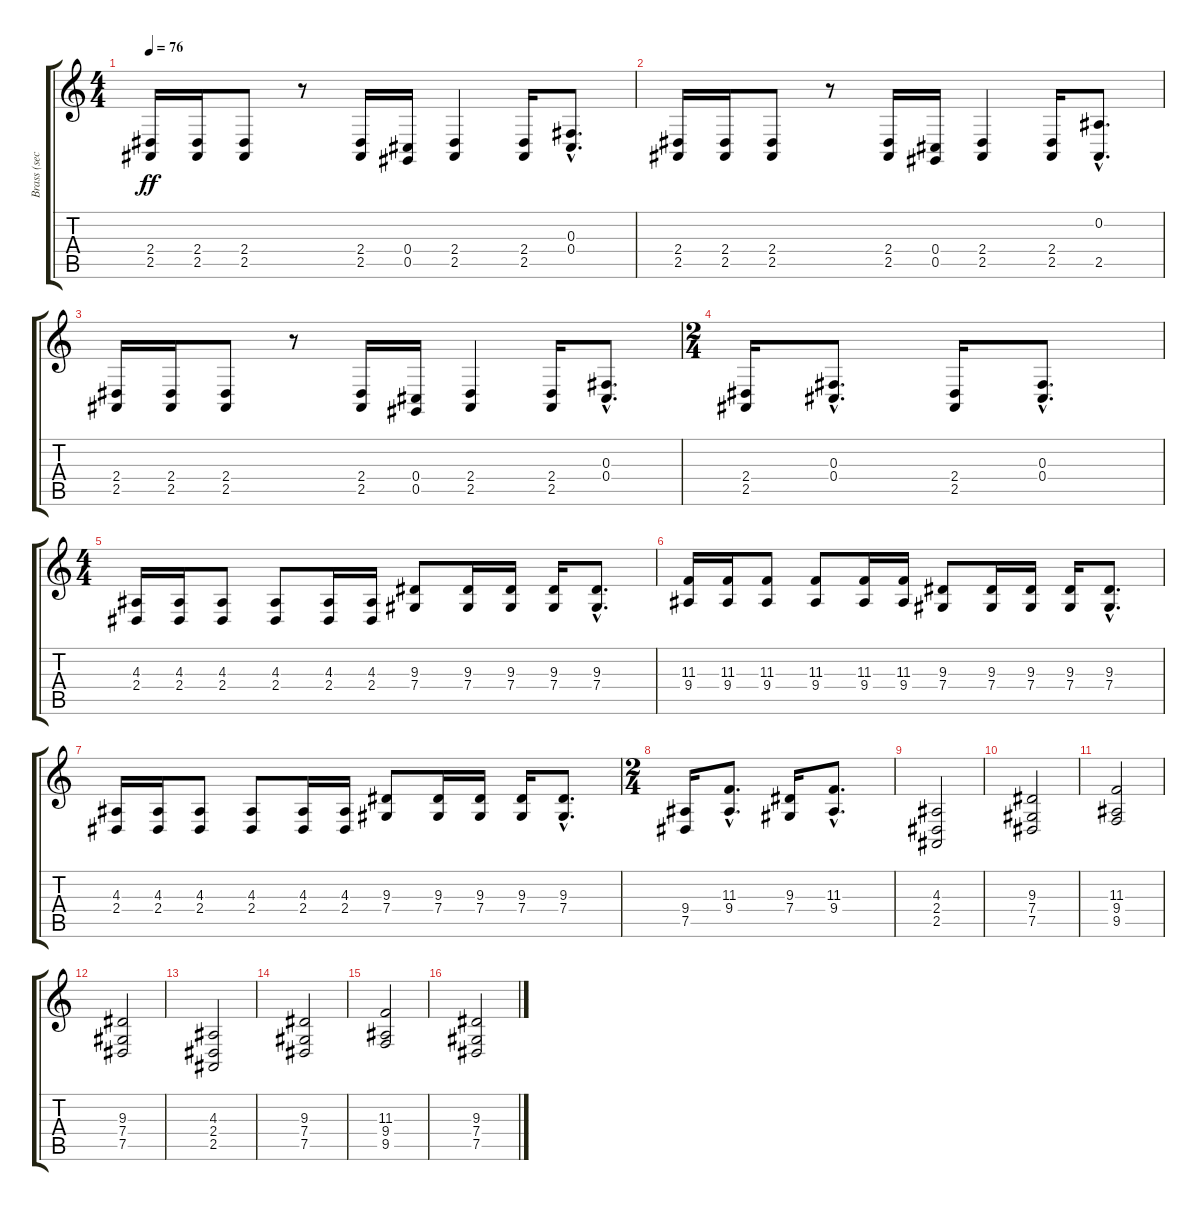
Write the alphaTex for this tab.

\track ("Brass (section)" "Brass (sec") {instrument brasssection}
\staff {score tabs}
\tuning (Eb4 Bb3 Gb3 Db3 Ab2 Eb2) {hide}
\ts (4 4)
\tempo 76
\clef g2
\ks c
(2.4 2.5).16{dy ff} (2.4 2.5).16 (2.4 2.5).8 r.8 (2.4 2.5).16 (0.4 0.5).16 (2.4 2.5).4 (2.4 2.5).16 (0.3{hac} 0.4{hac}).8{d} |
(2.4 2.5).16 (2.4 2.5).16 (2.4 2.5).8 r.8 (2.4 2.5).16 (0.4 0.5).16 (2.4 2.5).4 (2.4 2.5).16 (0.2{hac} 2.5{hac}).8{d} |
(2.4 2.5).16 (2.4 2.5).16 (2.4 2.5).8 r.8 (2.4 2.5).16 (0.4 0.5).16 (2.4 2.5).4 (2.4 2.5).16 (0.3{hac} 0.4{hac}).8{d} |
\ts (2 4)
(2.4 2.5).16 (0.3{hac} 0.4{hac}).8{d} (2.4 2.5).16 (0.3{hac} 0.4{hac}).8{d} |
\ts (4 4)
(4.3 2.4).16 (4.3 2.4).16 (4.3 2.4).8 (4.3 2.4).8 (4.3 2.4).16 (4.3 2.4).16 (9.3 7.4).8 (9.3 7.4).16 (9.3 7.4).16 (9.3 7.4).16 (9.3{hac} 7.4{hac}).8{d} |
(11.3 9.4).16 (11.3 9.4).16 (11.3 9.4).8 (11.3 9.4).8 (11.3 9.4).16 (11.3 9.4).16 (9.3 7.4).8 (9.3 7.4).16 (9.3 7.4).16 (9.3 7.4).16 (9.3{hac} 7.4{hac}).8{d} |
(4.3 2.4).16 (4.3 2.4).16 (4.3 2.4).8 (4.3 2.4).8 (4.3 2.4).16 (4.3 2.4).16 (9.3 7.4).8 (9.3 7.4).16 (9.3 7.4).16 (9.3 7.4).16 (9.3{hac} 7.4{hac}).8{d} |
\ts (2 4)
(9.4 7.5).16 (11.3{hac} 9.4{hac}).8{d} (9.3 7.4).16 (11.3{hac} 9.4{hac}).8{d} |
(4.3 2.4 2.5).2 |
(9.3 7.4 7.5).2 |
(11.3 9.4 9.5).2 |
(9.3 7.4 7.5).2 |
(4.3 2.4 2.5).2 |
(9.3 7.4 7.5).2 |
(11.3 9.4 9.5).2 |
(9.3 7.4 7.5).2
